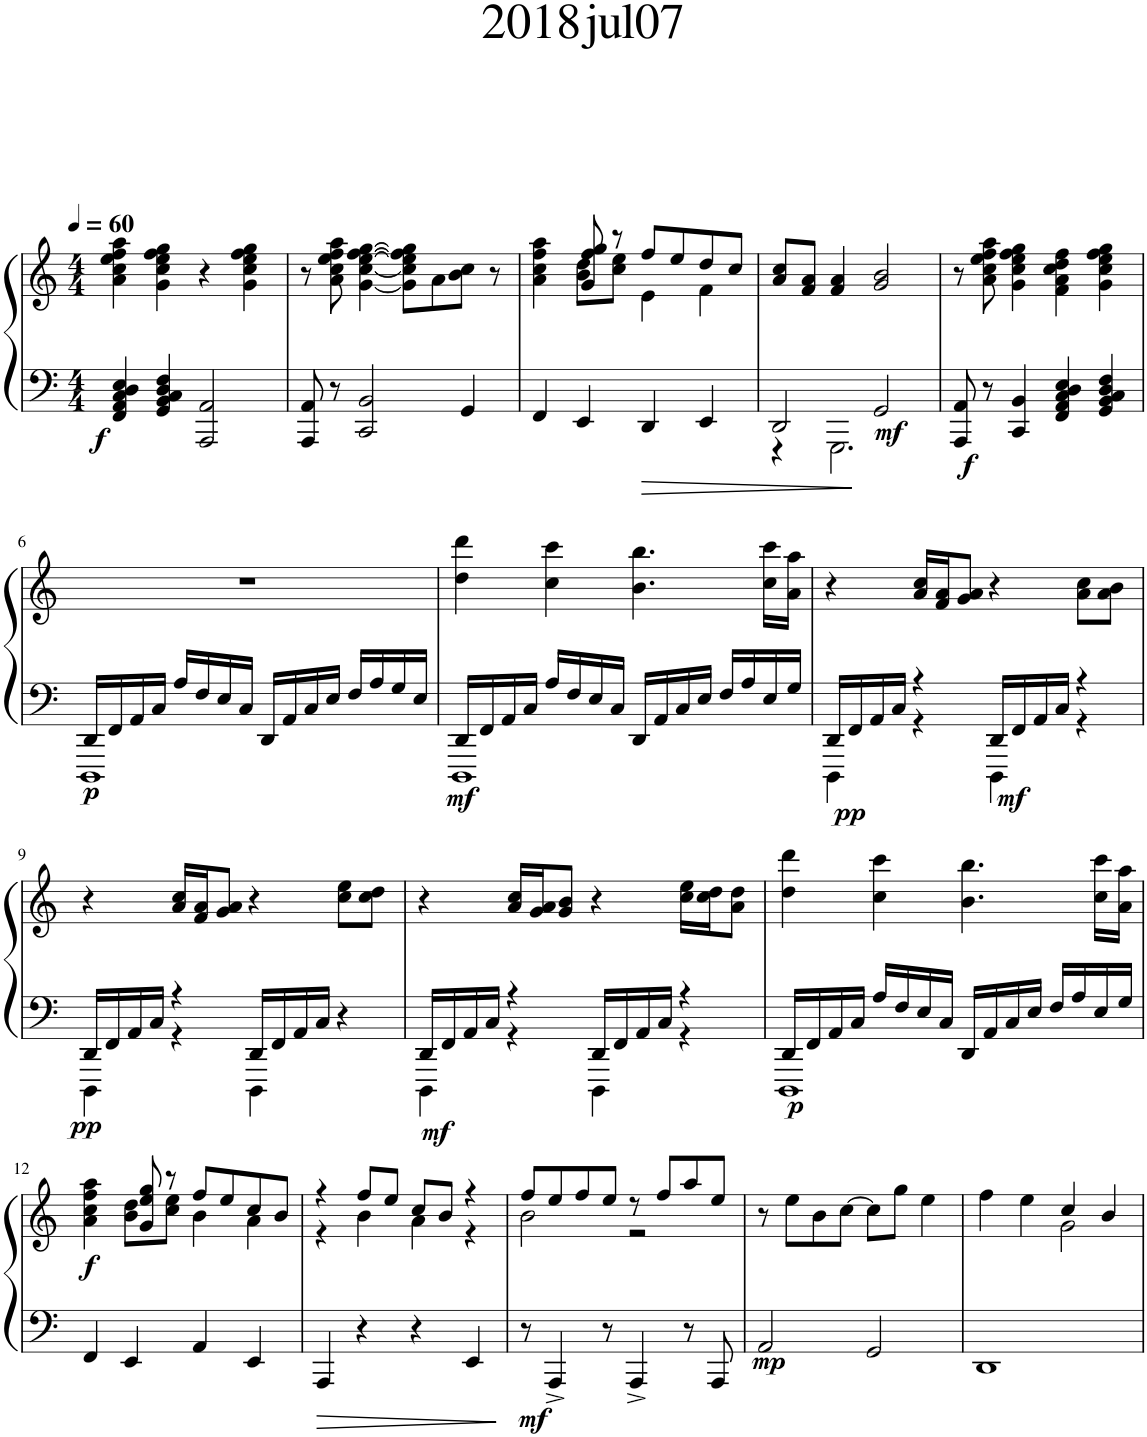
**kern	**kern	**dynam
*part1	*part1	*part1
*staff2	*staff1	*staff1/2
*I"Piano	*	*
*I'Pno.	*	*
*clefF4	*clefG2	*
*k[]	*k[]	*
*M4/4	*M4/4	*
*MM60	*MM60	*
=1	=1	=1
!	!	!LO:DY:b=2
4FF/ 4AA/ 4C/ 4D/ 4E/	4a\ 4cc\ 4ee\ 4ff\ 4aa\	f
4GG/ 4BB/ 4C/ 4D/ 4F/	4g\ 4cc\ 4ee\ 4ff\ 4gg\	.
2AAA/ 2AA/	4r	.
.	4g\ 4cc\ 4ee\ 4ff\ 4gg\	.
=2	=2	=2
8AAA/ 8AA/	8r	.
8r	8a\ 8cc\ 8ee\ 8ff\ 8aa\	.
2CC/ 2BB/	[4g\ [4cc\ [4ee\ [4ff\ [4gg\	.
.	8g\] 8cc\] 8ee\] 8ff\] 8gg\]L	.
.	8a\	.
4GG/	8b\ 8cc\J	.
.	8r	.
=3	=3	=3
*	*^	*
4FF/	4a\ 4cc\ 4ff\ 4aa\	4ryy	.
4EE/	8g/ 8ff/ 8gg/	8b\ 8dd\L	.
.	8r	8cc\ 8ee\J	.
4DD/	8ff/L	4e\	.
.	8ee/	.	.
4EE/	8dd/	4f\	.
.	8cc/J	.	.
*	*v	*v	*
=4	=4	=4
*^	*	*
2DD/	4r	8a/ 8cc/L	.
.	.	8f/ 8a/J	.
.	2.GGG\	4f/ 4a/	.
!	!	!	!LO:DY:b=2
2GG/	.	2g/ 2b/	mf
*v	*v	*	*
=5	=5	=5
!	!	!LO:DY:b=2
8AAA/ 8AA/	8r	f
8r	8a\ 8cc\ 8ee\ 8ff\ 8aa\	.
4CC/ 4BB/	4g\ 4cc\ 4ee\ 4ff\ 4gg\	.
4FF/ 4AA/ 4C/ 4D/ 4E/	4f\ 4a\ 4cc\ 4dd\ 4ff\	.
4GG/ 4BB/ 4C/ 4D/ 4F/	4g\ 4cc\ 4ee\ 4ff\ 4gg\	.
!!LO:LB:g=z
=6	=6	=6
*^	*	*
!	!	!	!LO:DY:b=2
16DD/LL	1DDD	1r	p
16FF/	.	.	.
16AA/	.	.	.
16C/JJ	.	.	.
16A/LL	.	.	.
16F/	.	.	.
16E/	.	.	.
16C/JJ	.	.	.
16DD/LL	.	.	.
16AA/	.	.	.
16C/	.	.	.
16E/JJ	.	.	.
16F/LL	.	.	.
16A/	.	.	.
16G/	.	.	.
16E/JJ	.	.	.
=7	=7	=7	=7
!	!	!	!LO:DY:b=2
16DD/LL	1DDD	4dd\ 4ddd\	mf
16FF/	.	.	.
16AA/	.	.	.
16C/JJ	.	.	.
16A/LL	.	4cc\ 4ccc\	.
16F/	.	.	.
16E/	.	.	.
16C/JJ	.	.	.
16DD/LL	.	4.b\ 4.bb\	.
16AA/	.	.	.
16C/	.	.	.
16E/JJ	.	.	.
16F/LL	.	.	.
16A/	.	.	.
16E/	.	16cc\ 16ccc\LL	.
16G/JJ	.	16a\ 16aa\JJ	.
=8	=8	=8	=8
16DD/LL	4DDD\	4r	.
!	!	!	!LO:DY:b=2
16FF/	.	.	pp
16AA/	.	.	.
16C/JJ	.	.	.
4r	4r	16a/ 16cc/LL	.
.	.	16f/ 16a/J	.
.	.	8g/ 8a/J	.
!	!	!	!LO:DY:b=2
16DD/LL	4DDD\	4r	mf
16FF/	.	.	.
16AA/	.	.	.
16C/JJ	.	.	.
4r	4r	8a\ 8cc\L	.
.	.	8a\ 8b\J	.
!!LO:LB:g=z
=9	=9	=9	=9
!	!	!	!LO:DY:b=2
16DD/LL	4DDD\	4r	pp
16FF/	.	.	.
16AA/	.	.	.
16C/JJ	.	.	.
4r	4r	16a/ 16cc/LL	.
.	.	16f/ 16a/J	.
.	.	8g/ 8a/J	.
16DD/LL	4DDD\	4r	.
16FF/	.	.	.
16AA/	.	.	.
16C/JJ	.	.	.
4r	4ryy	8cc\ 8ee\L	.
.	.	8cc\ 8dd\J	.
=10	=10	=10	=10
16DD/LL	4DDD\	4r	.
!	!	!	!LO:DY:b=2
16FF/	.	.	mf
16AA/	.	.	.
16C/JJ	.	.	.
4r	4r	16a/ 16cc/LL	.
.	.	16g/ 16a/J	.
.	.	8g/ 8b/J	.
16DD/LL	4DDD\	4r	.
16FF/	.	.	.
16AA/	.	.	.
16C/JJ	.	.	.
4r	4r	16cc\ 16ee\LL	.
.	.	16cc\ 16dd\J	.
.	.	8a\ 8dd\J	.
=11	=11	=11	=11
!	!	!	!LO:DY:b=2
16DD/LL	1DDD	4dd\ 4ddd\	p
16FF/	.	.	.
16AA/	.	.	.
16C/JJ	.	.	.
16A/LL	.	4cc\ 4ccc\	.
16F/	.	.	.
16E/	.	.	.
16C/JJ	.	.	.
16DD/LL	.	4.b\ 4.bb\	.
16AA/	.	.	.
16C/	.	.	.
16E/JJ	.	.	.
16F/LL	.	.	.
16A/	.	.	.
16E/	.	16cc\ 16ccc\LL	.
16G/JJ	.	16a\ 16aa\JJ	.
*v	*v	*	*
!!LO:LB:g=z
=12	=12	=12
*	*^	*
!	!	!	!LO:DY:b
4FF/	4a\ 4cc\ 4ff\ 4aa\	4ryy	f
4EE/	8g/ 8ee/ 8gg/	8b\ 8dd\L	.
.	8r	8cc\ 8ee\J	.
4AA/	8ff/L	4b\	.
.	8ee/	.	.
4EE/	8cc/	4a\	.
.	8b/J	.	.
=13	=13	=13	=13
4AAA/	4r	4r	.
4r	8ff/L	4b\	.
.	8ee/J	.	.
4r	8cc/L	4a\	.
.	8b/J	.	.
4EE/	4r	4r	.
=14	=14	=14	=14
!	!	!	!LO:DY:b=2
8r	8ff/L	2b\	mf
4AAA^/	8ee/	.	.
.	8ff/	.	.
8r	8ee/J	.	.
4AAA^/	8r	2r	.
.	8ff/L	.	.
8r	8aa/	.	.
8AAA/	8ee/J	.	.
*	*v	*v	*
=15	=15	=15
!	!	!LO:DY:b=2
2AA/	8r	mp
.	8ee\L	.
.	8b\	.
.	[8cc\J	.
2GG/	8cc\L]	.
.	8gg\J	.
.	4ee\	.
=16	=16	=16
*	*^	*
1DD	4ff\	2ryy	.
.	4ee\	.	.
.	4cc/	2g\	.
.	4b/	.	.
*	*v	*v	*
=	=	=
*-	*-	*-
